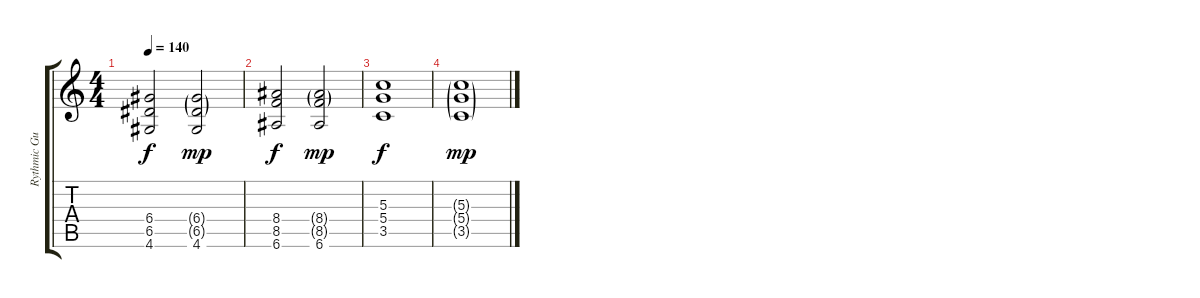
\track ("Rythmic Guitar" "Rythmic Gu") {instrument distortionguitar}
\staff {score tabs}
\tuning (E4 B3 G3 D3 A2 E2) {hide}
\ts (4 4)
\tempo 140
\clef g2
\ks c
(6.4 6.5 4.6).2{dy f} (6.4{g} 6.5{g} 4.6).2{dy mp} |
(8.4 8.5 6.6).2{dy f} (8.4{g} 8.5{g} 6.6).2{dy mp} |
(5.3 5.4 3.5).1{dy f} |
(5.3{g} 5.4{g} 3.5{g}).1{dy mp}
